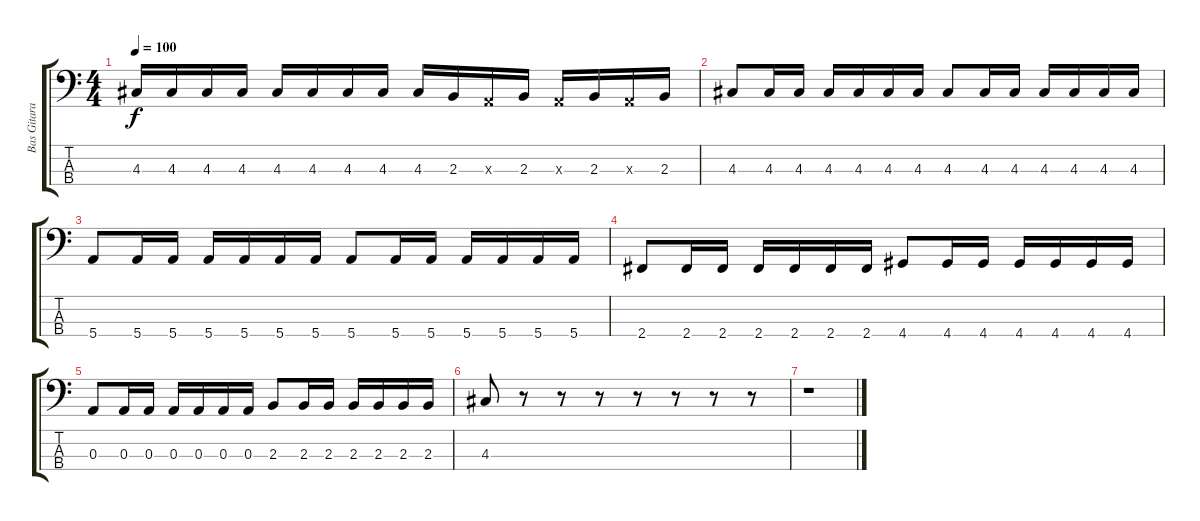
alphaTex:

\track ("Bas Gitara" "Bas Gitara") {instrument electricbassfinger}
\staff {score tabs}
\tuning (G2 D2 A1 E1) {hide}
\ts (4 4)
\tempo 100
\clef f4
\ks c
4.3.16{dy f} 4.3.16 4.3.16 4.3.16 4.3.16 4.3.16 4.3.16 4.3.16 4.3.16 2.3.16 0.3{x}.16 2.3.16 0.3{x}.16 2.3.16 0.3{x}.16 2.3.16 |
4.3.8 4.3.16 4.3.16 4.3.16 4.3.16 4.3.16 4.3.16 4.3.8 4.3.16 4.3.16 4.3.16 4.3.16 4.3.16 4.3.16 |
5.4.8 5.4.16 5.4.16 5.4.16 5.4.16 5.4.16 5.4.16 5.4.8 5.4.16 5.4.16 5.4.16 5.4.16 5.4.16 5.4.16 |
2.4.8 2.4.16 2.4.16 2.4.16 2.4.16 2.4.16 2.4.16 4.4.8 4.4.16 4.4.16 4.4.16 4.4.16 4.4.16 4.4.16 |
0.3.8 0.3.16 0.3.16 0.3.16 0.3.16 0.3.16 0.3.16 2.3.8 2.3.16 2.3.16 2.3.16 2.3.16 2.3.16 2.3.16 |
4.3.8 r.8 r.8 r.8 r.8 r.8 r.8 r.8 |
r.1
